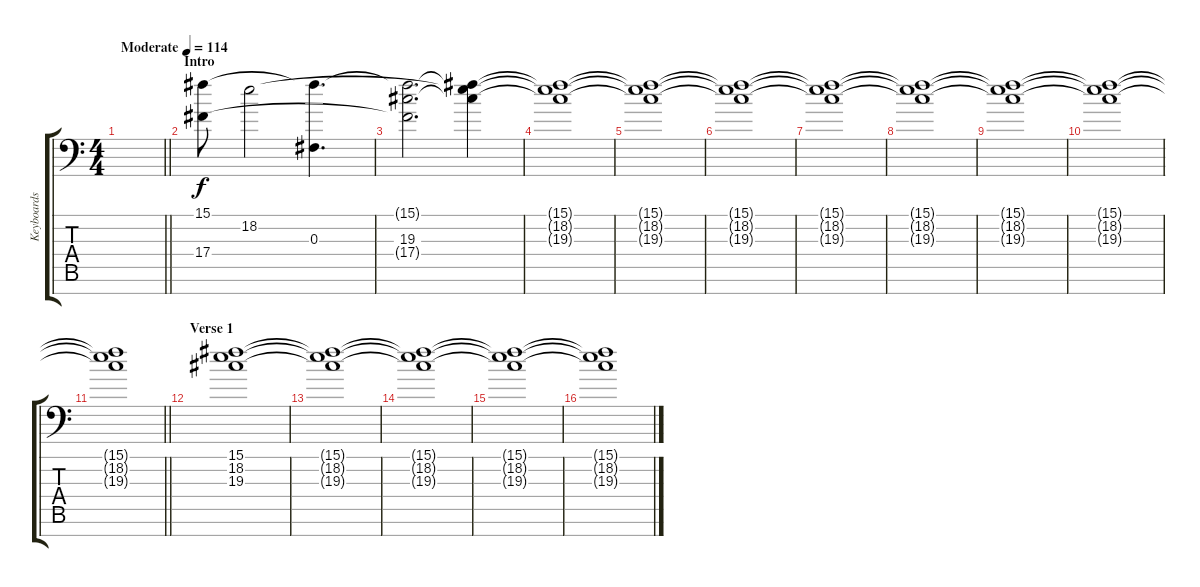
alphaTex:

\track ("Keyboards" "Keyboards") {instrument pad2warm}
\staff {score tabs}
\tuning (Eb4 Bb3 Gb3 Db3 Ab2 Eb2 Bb1) {hide}
\ts (4 4)
\tempo (114 "Moderate")
\clef f4
\barLineRight lightlight
\ks c
|
\section ("" "Intro")
(15.1 17.4).8{volume 12} 18.2.2 (15.1{t} 0.3).4{d} |
(15.1{t} 19.3 17.4{t}).2{d} (15.1{t} 18.2{t} 19.3{t}).4{volume 9} |
(15.1{t} 18.2{t} 19.3{t}).1 |
(15.1{t} 18.2{t} 19.3{t}).1 |
(15.1{t} 18.2{t} 19.3{t}).1 |
(15.1{t} 18.2{t} 19.3{t}).1 |
(15.1{t} 18.2{t} 19.3{t}).1 |
(15.1{t} 18.2{t} 19.3{t}).1 |
(15.1{t} 18.2{t} 19.3{t}).1 |
\barLineRight lightlight
(15.1{t} 18.2{t} 19.3{t}).1 |
\section ("" "Verse 1")
(15.1 18.2 19.3).1{volume 7} |
(15.1{t} 18.2{t} 19.3{t}).1 |
(15.1{t} 18.2{t} 19.3{t}).1 |
(15.1{t} 18.2{t} 19.3{t}).1 |
(15.1{t} 18.2{t} 19.3{t}).1
